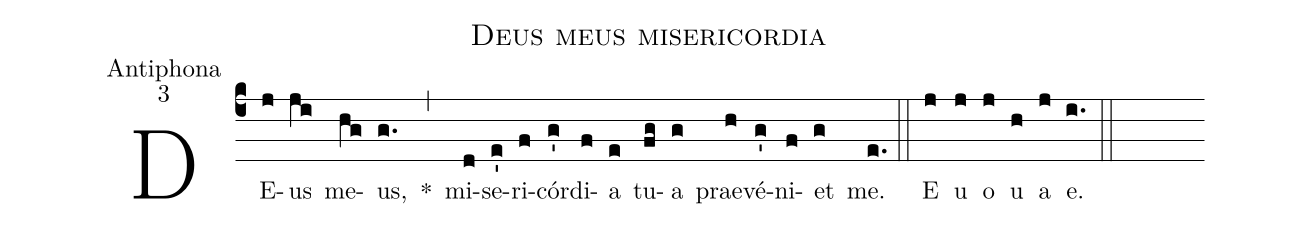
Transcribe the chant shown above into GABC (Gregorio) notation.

name:Deus meus misericordia;
office-part:Antiphona;
mode:3;
%%
(c4) DE(j)us(ji) me(hg)us,(g.) *(,) mi(d)se(e')ri(f)cór(g')di(f)a(e) tu(fg)a(g) prae(h)vé(g')ni(f)et(g) me.(e.) (::) <eu>E(j) u(j) o(j) u(h) a(j) e.</eu>(i.) (::)
